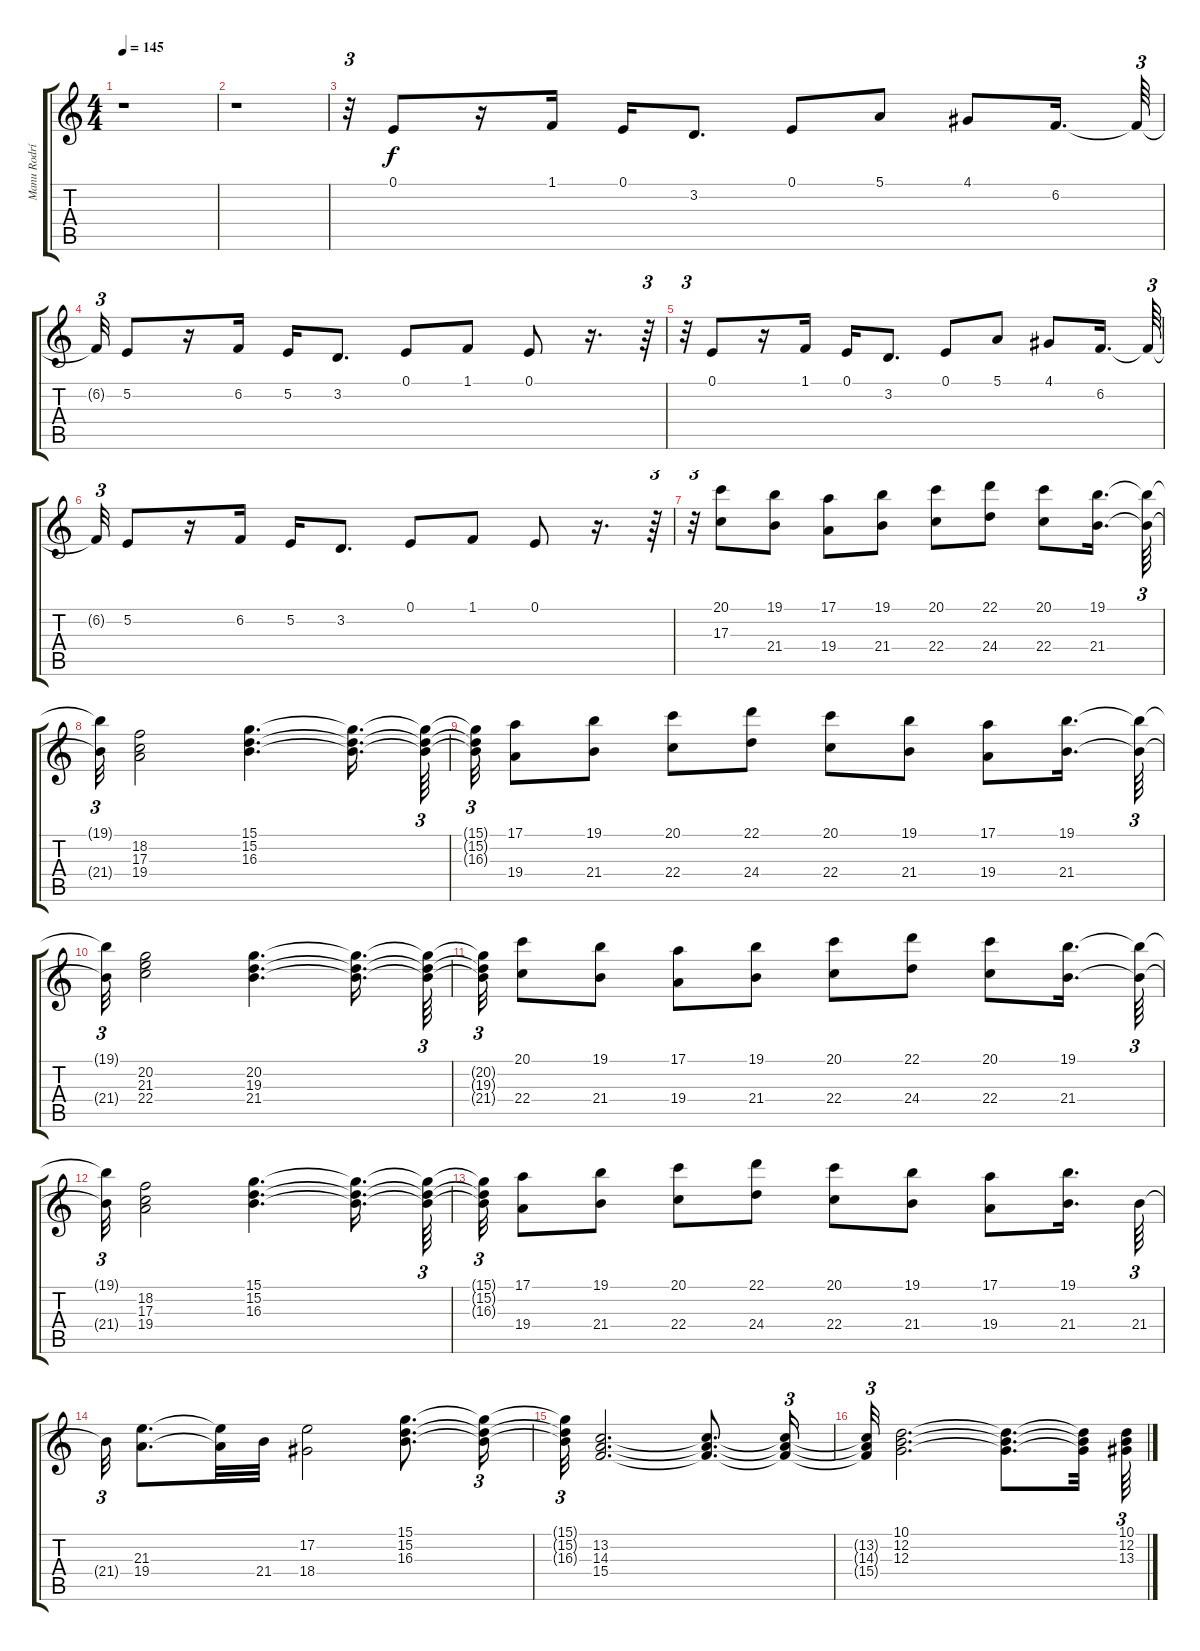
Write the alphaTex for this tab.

\track ("Manu Rodríguez" "Manu Rodrí") {instrument stringensemble1}
\staff {score tabs}
\tuning (E4 B3 G3 D3 A2 E2) {hide}
\ts (4 4)
\tempo 145
\clef g2
\ks c
r.1{dy f} |
r.1 |
r.32{tu (3 2)} 0.1.8 r.16 1.1.16 0.1.16 3.2.8{d} 0.1.8 5.1.8 4.1.8 6.2.16{d} 6.2{t}.64{tu (3 2)} |
6.2{t}.32{tu (3 2)} 5.2.8 r.16 6.2.16 5.2.16 3.2.8{d} 0.1.8 1.1.8 0.1.8 r.16{d} r.64{tu (3 2)} |
r.32{tu (3 2)} 0.1.8 r.16 1.1.16 0.1.16 3.2.8{d} 0.1.8 5.1.8 4.1.8 6.2.16{d} 6.2{t}.64{tu (3 2)} |
6.2{t}.32{tu (3 2)} 5.2.8 r.16 6.2.16 5.2.16 3.2.8{d} 0.1.8 1.1.8 0.1.8 r.16{d} r.64{tu (3 2)} |
r.32{tu (3 2)} (20.1 17.3).8 (19.1 21.4).8 (17.1 19.4).8 (19.1 21.4).8 (20.1 22.4).8 (22.1 24.4).8 (20.1 22.4).8 (19.1 21.4).16{d} (19.1{t} 21.4{t}).64{tu (3 2)} |
(19.1{t} 21.4{t}).32{tu (3 2)} (18.2 17.3 19.4).2 (15.1 15.2 16.3).4{d} (15.1{t} 15.2{t} 16.3{t}).16{d} (15.1{t} 15.2{t} 16.3{t}).64{tu (3 2)} |
(15.1{t} 15.2{t} 16.3{t}).32{tu (3 2)} (17.1 19.4).8 (19.1 21.4).8 (20.1 22.4).8 (22.1 24.4).8 (20.1 22.4).8 (19.1 21.4).8 (17.1 19.4).8 (19.1 21.4).16{d} (19.1{t} 21.4{t}).64{tu (3 2)} |
(19.1{t} 21.4{t}).32{tu (3 2)} (20.2 21.3 22.4).2 (20.2 19.3 21.4).4{d} (20.2{t} 19.3{t} 21.4{t}).16{d} (20.2{t} 19.3{t} 21.4{t}).64{tu (3 2)} |
(20.2{t} 19.3{t} 21.4{t}).32{tu (3 2)} (20.1 22.4).8 (19.1 21.4).8 (17.1 19.4).8 (19.1 21.4).8 (20.1 22.4).8 (22.1 24.4).8 (20.1 22.4).8 (19.1 21.4).16{d} (19.1{t} 21.4{t}).64{tu (3 2)} |
(19.1{t} 21.4{t}).32{tu (3 2)} (18.2 17.3 19.4).2 (15.1 15.2 16.3).4{d} (15.1{t} 15.2{t} 16.3{t}).16{d} (15.1{t} 15.2{t} 16.3{t}).64{tu (3 2)} |
(15.1{t} 15.2{t} 16.3{t}).32{tu (3 2)} (17.1 19.4).8 (19.1 21.4).8 (20.1 22.4).8 (22.1 24.4).8 (20.1 22.4).8 (19.1 21.4).8 (17.1 19.4).8 (19.1 21.4).16{d} 21.4.64{tu (3 2)} |
21.4{t}.32{tu (3 2)} (21.3 19.4).8{d} (21.3{t} 19.4{t}).32 21.4.32 (17.2 18.4).2 (15.1 15.2 16.3).8{d} (15.1{t} 15.2{t} 16.3{t}).16{tu (3 2)} |
(15.1{t} 15.2{t} 16.3{t}).32{tu (3 2)} (13.2 14.3 15.4).2{d} (13.2{t} 14.3{t} 15.4{t}).8{d} (13.2{t} 14.3{t} 15.4{t}).16{tu (3 2)} |
(13.2{t} 14.3{t} 15.4{t}).32{tu (3 2)} (10.1 12.2 12.3).2{d} (10.1{t} 12.2{t} 12.3{t}).8{d} (10.1{t} 12.2{t} 12.3{t}).32 (10.1 12.2 13.3).64{tu (3 2)}
